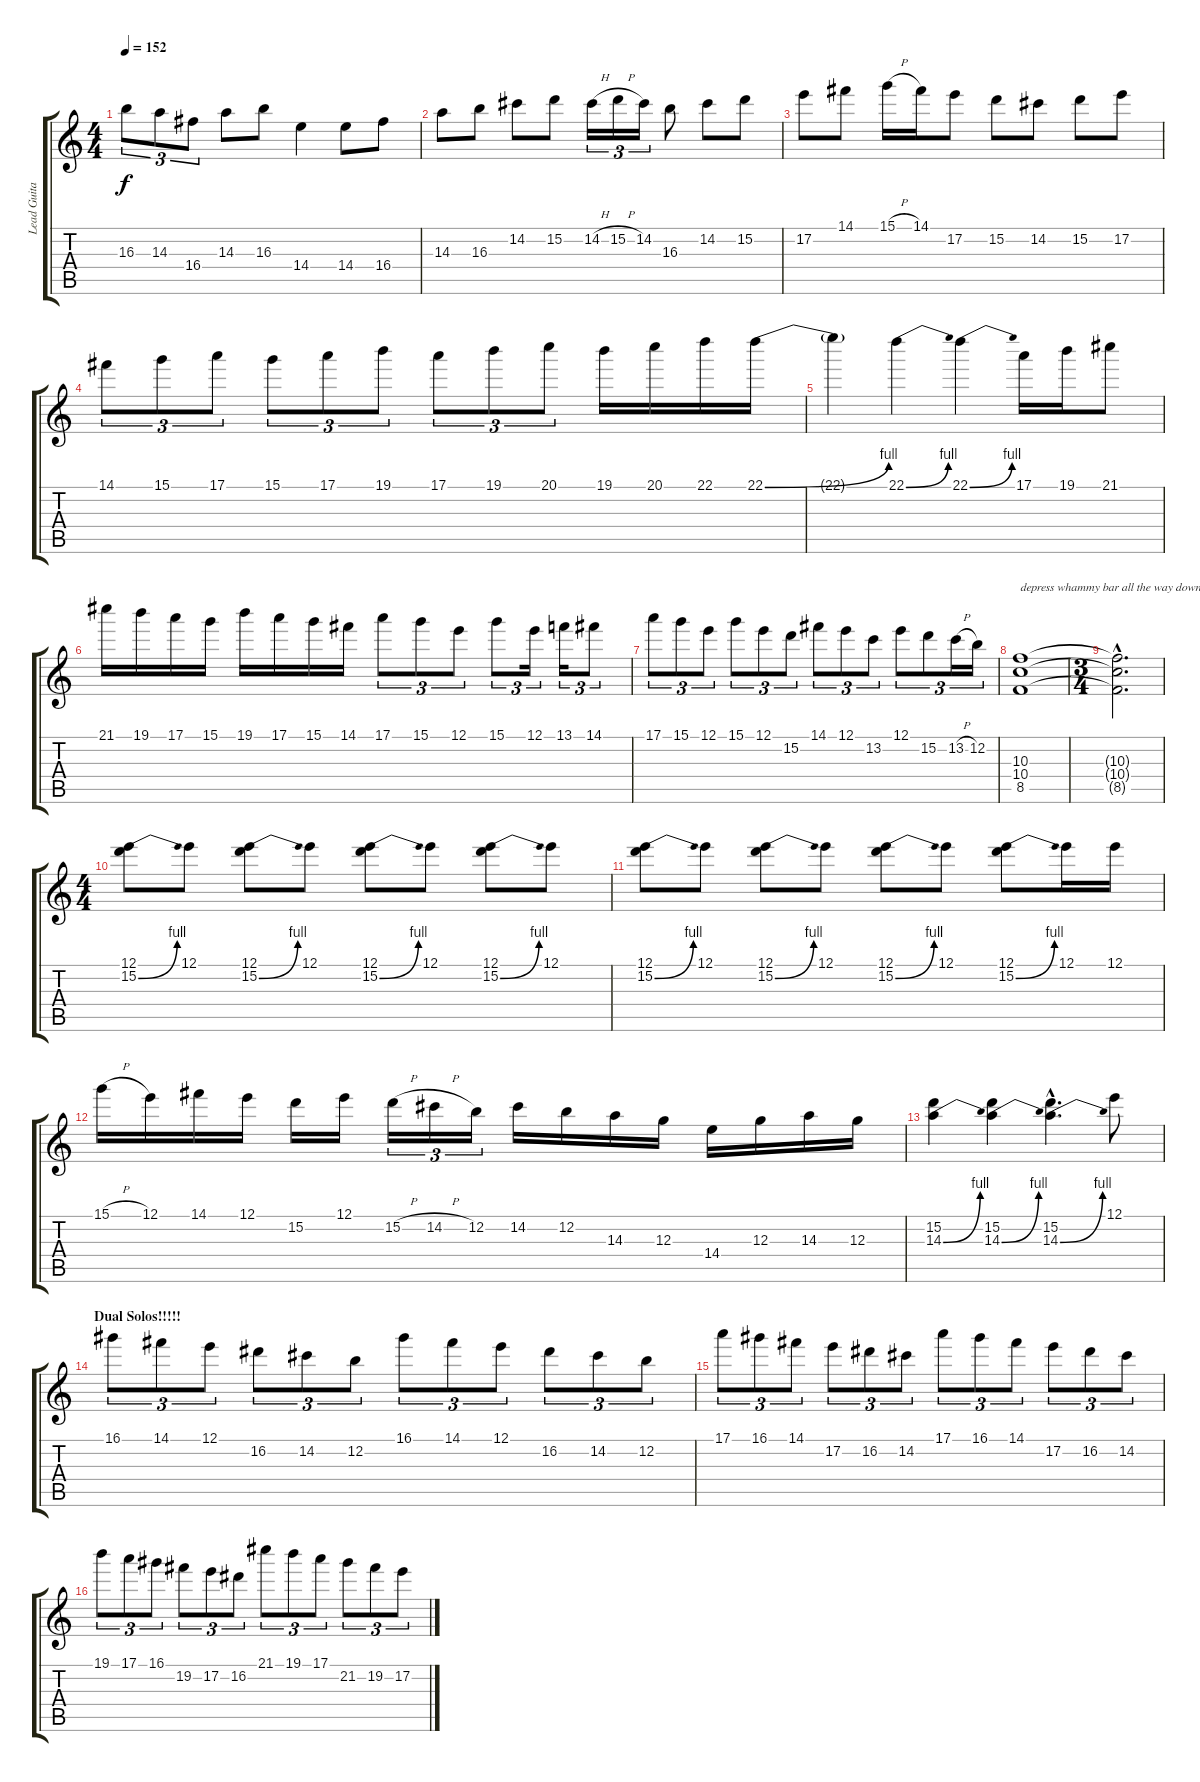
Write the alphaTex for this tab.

\track ("Lead Guitar" "Lead Guita") {instrument distortionguitar}
\staff {score tabs}
\tuning (E4 B3 G3 D3 A2 E2) {hide}
\ts (4 4)
\tempo 152
\clef g2
\ks c
16.3.8{tu (3 2) dy f} 14.3.8{tu (3 2)} 16.4.8{tu (3 2)} 14.3.8 16.3.8 14.4.4 14.4.8 16.4.8 |
14.3.8 16.3.8 14.2.8 15.2.8 14.2{h}.16{tu (3 2)} 15.2{h}.16{tu (3 2)} 14.2.16{tu (3 2)} 16.3.8 14.2.8 15.2.8 |
17.2.8 14.1.8 15.1{h}.16 14.1.16 17.2.8 15.2.8 14.2.8 15.2.8 17.2.8 |
14.1.8{tu (3 2)} 15.1.8{tu (3 2)} 17.1.8{tu (3 2)} 15.1.8{tu (3 2)} 17.1.8{tu (3 2)} 19.1.8{tu (3 2)} 17.1.8{tu (3 2)} 19.1.8{tu (3 2)} 20.1.8{tu (3 2)} 19.1.16 20.1.16 22.1.16 22.1{be (bend 0 0 60 4)}.16 |
22.1{t}.4 22.1{be (bend 0 0 60 4)}.4 22.1{be (bend 0 0 60 4)}.4 17.1.16 19.1.16 21.1.8 |
21.1.16 19.1.16 17.1.16 15.1.16 19.1.16 17.1.16 15.1.16 14.1.16 17.1.8{tu (3 2)} 15.1.8{tu (3 2)} 12.1.8{tu (3 2)} 15.1.8{tu (3 2)} 12.1.16{tu (3 2)} 13.1.16{tu (3 2)} 14.1.8{tu (3 2)} |
17.1.8{tu (3 2)} 15.1.8{tu (3 2)} 12.1.8{tu (3 2)} 15.1.8{tu (3 2)} 12.1.8{tu (3 2)} 15.2.8{tu (3 2)} 14.1.8{tu (3 2)} 12.1.8{tu (3 2)} 13.2.8{tu (3 2)} 12.1.8{tu (3 2)} 15.2.8{tu (3 2)} 13.2{h}.16{tu (3 2)} 12.2.16{tu (3 2)} |
(10.3 10.4 8.5).1{txt "depress whammy bar all the way down then hitchord"} |
\ts (3 4)
(10.3{hac t} 10.4{hac t} 8.5{hac t}).2{d} |
\ts (4 4)
(12.1 15.2{be (bend 0 0 60 4)}).8 12.1.8 (12.1 15.2{be (bend 0 0 60 4)}).8 12.1.8 (12.1 15.2{be (bend 0 0 60 4)}).8 12.1.8 (12.1 15.2{be (bend 0 0 60 4)}).8 12.1.8 |
(12.1 15.2{be (bend 0 0 60 4)}).8 12.1.8 (12.1 15.2{be (bend 0 0 60 4)}).8 12.1.8 (12.1 15.2{be (bend 0 0 60 4)}).8 12.1.8 (12.1 15.2{be (bend 0 0 60 4)}).8 12.1.16 12.1.16 |
15.1{h}.16 12.1.16 14.1.16 12.1.16 15.2.16 12.1.16 15.2{h}.16{tu (3 2)} 14.2{h}.16{tu (3 2)} 12.2.16{tu (3 2)} 14.2.16 12.2.16 14.3.16 12.3.16 14.4.16 12.3.16 14.3.16 12.3.16 |
(15.2 14.3{be (bend 0 0 60 4)}).4 (15.2 14.3{be (bend 0 0 60 4)}).4 (15.2{hac} 14.3{be (bend 0 0 60 4) hac}).4{d} 12.1.8 |
\section ("" "Dual Solos!!!!!")
16.1.8{tu (3 2)} 14.1.8{tu (3 2)} 12.1.8{tu (3 2)} 16.2.8{tu (3 2)} 14.2.8{tu (3 2)} 12.2.8{tu (3 2)} 16.1.8{tu (3 2)} 14.1.8{tu (3 2)} 12.1.8{tu (3 2)} 16.2.8{tu (3 2)} 14.2.8{tu (3 2)} 12.2.8{tu (3 2)} |
17.1.8{tu (3 2)} 16.1.8{tu (3 2)} 14.1.8{tu (3 2)} 17.2.8{tu (3 2)} 16.2.8{tu (3 2)} 14.2.8{tu (3 2)} 17.1.8{tu (3 2)} 16.1.8{tu (3 2)} 14.1.8{tu (3 2)} 17.2.8{tu (3 2)} 16.2.8{tu (3 2)} 14.2.8{tu (3 2)} |
19.1.8{tu (3 2)} 17.1.8{tu (3 2)} 16.1.8{tu (3 2)} 19.2.8{tu (3 2)} 17.2.8{tu (3 2)} 16.2.8{tu (3 2)} 21.1.8{tu (3 2)} 19.1.8{tu (3 2)} 17.1.8{tu (3 2)} 21.2.8{tu (3 2)} 19.2.8{tu (3 2)} 17.2.8{tu (3 2)}
